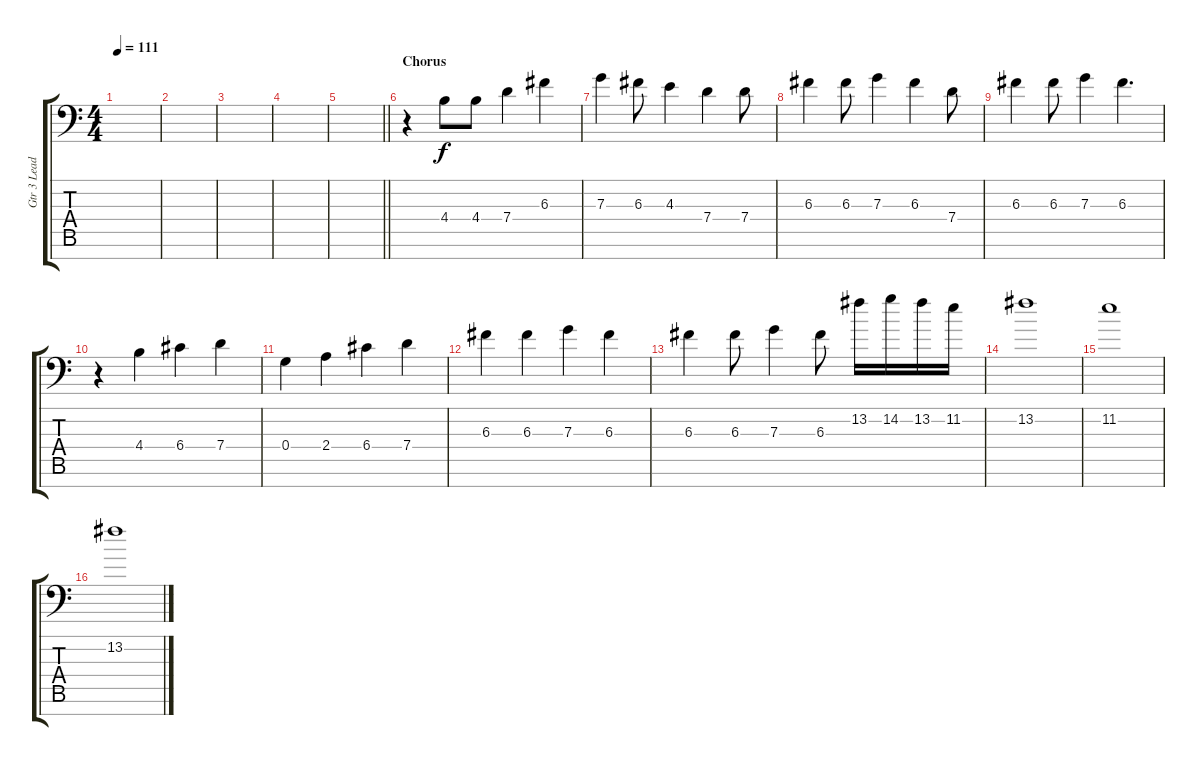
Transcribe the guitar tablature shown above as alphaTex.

\track ("Gtr 3 Lead" "Gtr 3 Lead") {instrument distortionguitar}
\staff {score tabs}
\tuning (A3 F3 C3 G2 D2 A1 E1) {hide}
\ts (4 4)
\tempo 111
\clef f4
\ks c
|
|
|
|
\barLineRight lightlight
|
\section ("" "Chorus")
r.4 4.4.8 4.4.8 7.4.4 6.3.4 |
7.3.4 6.3.8 4.3.4 7.4.4 7.4.8 |
6.3.4 6.3.8 7.3.4 6.3.4 7.4.8 |
6.3.4 6.3.8 7.3.4 6.3.4{d} |
r.4 4.4.4 6.4.4 7.4.4 |
0.4.4 2.4.4 6.4.4 7.4.4 |
6.3.4 6.3.4 7.3.4 6.3.4 |
6.3.4 6.3.8 7.3.4 6.3.8 13.2.16 14.2.16 13.2.16 11.2.16 |
13.2.1 |
11.2.1 |
13.2.1
